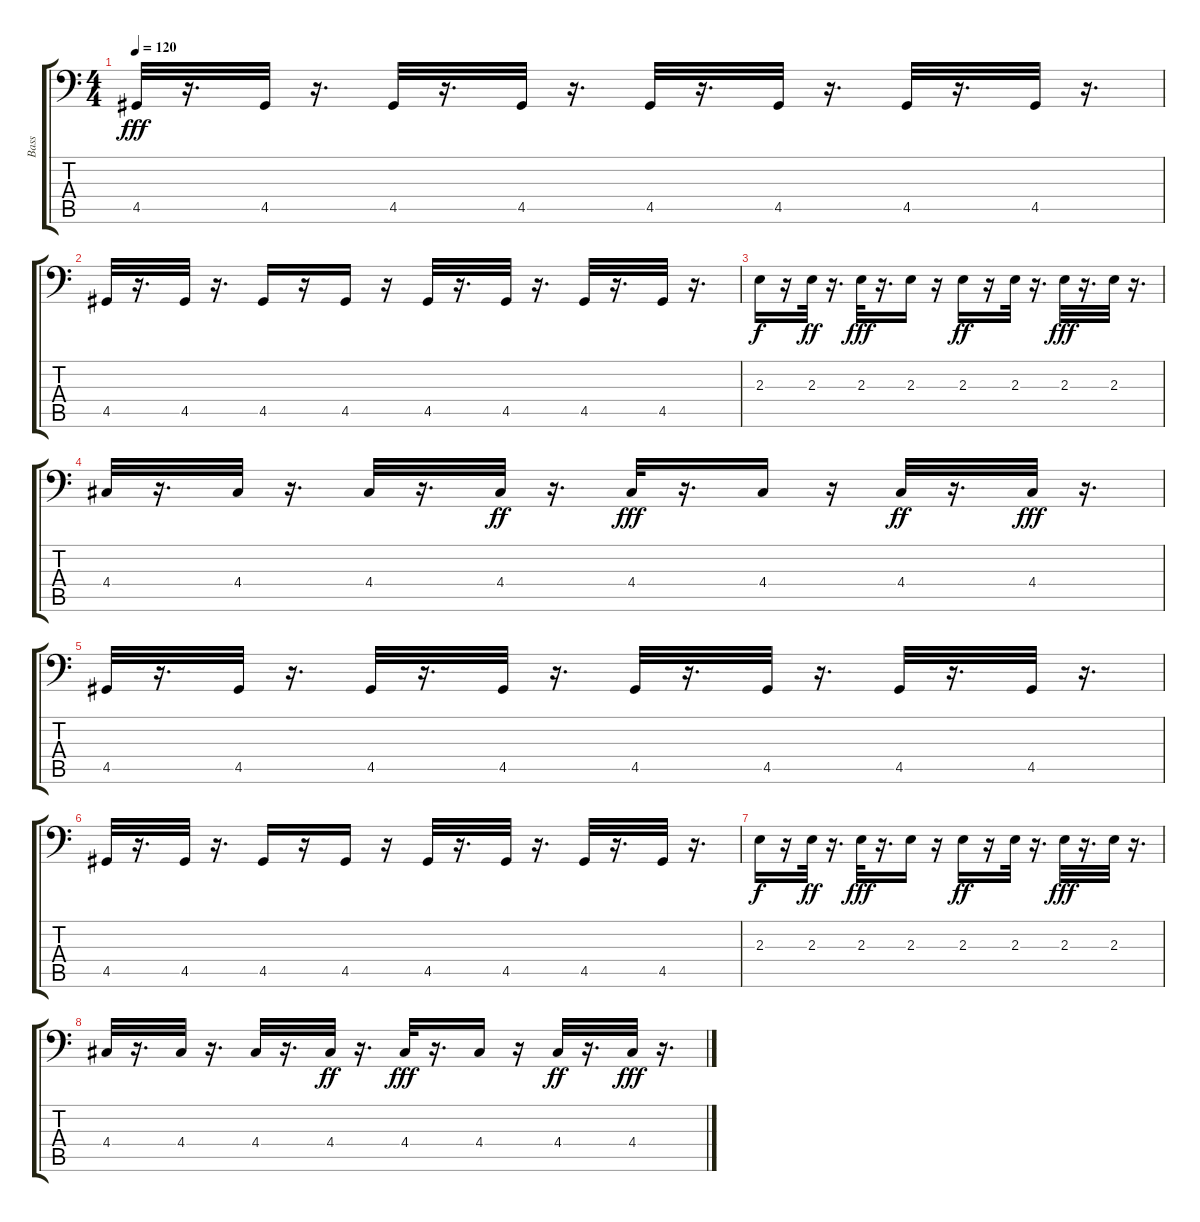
\track ("Bass" "Bass") {instrument electricbassfinger}
\staff {score tabs}
\tuning (C3 G2 D2 A1 E1 B0) {hide}
\ts (4 4)
\tempo 120
\clef f4
\ks c
4.5.32{dy fff} r.16{d} 4.5.32 r.16{d} 4.5.32 r.16{d} 4.5.32 r.16{d} 4.5.32 r.16{d} 4.5.32 r.16{d} 4.5.32 r.16{d} 4.5.32 r.16{d} |
4.5.32 r.16{d} 4.5.32 r.16{d} 4.5.16 r.16 4.5.16 r.16 4.5.32 r.16{d} 4.5.32 r.16{d} 4.5.32 r.16{d} 4.5.32 r.16{d} |
2.3.16{dy f} r.16 2.3.32{dy ff} r.16{d} 2.3.32{dy fff} r.16{d} 2.3.16 r.16 2.3.16{dy ff} r.16 2.3.32 r.16{d} 2.3.32{dy fff} r.16{d} 2.3.32 r.16{d} |
4.4.32 r.16{d} 4.4.32 r.16{d} 4.4.32 r.16{d} 4.4.32{dy ff} r.16{d} 4.4.32{dy fff} r.16{d} 4.4.16 r.16 4.4.32{dy ff} r.16{d} 4.4.32{dy fff} r.16{d} |
4.5.32 r.16{d} 4.5.32 r.16{d} 4.5.32 r.16{d} 4.5.32 r.16{d} 4.5.32 r.16{d} 4.5.32 r.16{d} 4.5.32 r.16{d} 4.5.32 r.16{d} |
4.5.32 r.16{d} 4.5.32 r.16{d} 4.5.16 r.16 4.5.16 r.16 4.5.32 r.16{d} 4.5.32 r.16{d} 4.5.32 r.16{d} 4.5.32 r.16{d} |
2.3.16{dy f} r.16 2.3.32{dy ff} r.16{d} 2.3.32{dy fff} r.16{d} 2.3.16 r.16 2.3.16{dy ff} r.16 2.3.32 r.16{d} 2.3.32{dy fff} r.16{d} 2.3.32 r.16{d} |
4.4.32 r.16{d} 4.4.32 r.16{d} 4.4.32 r.16{d} 4.4.32{dy ff} r.16{d} 4.4.32{dy fff} r.16{d} 4.4.16 r.16 4.4.32{dy ff} r.16{d} 4.4.32{dy fff} r.16{d}
